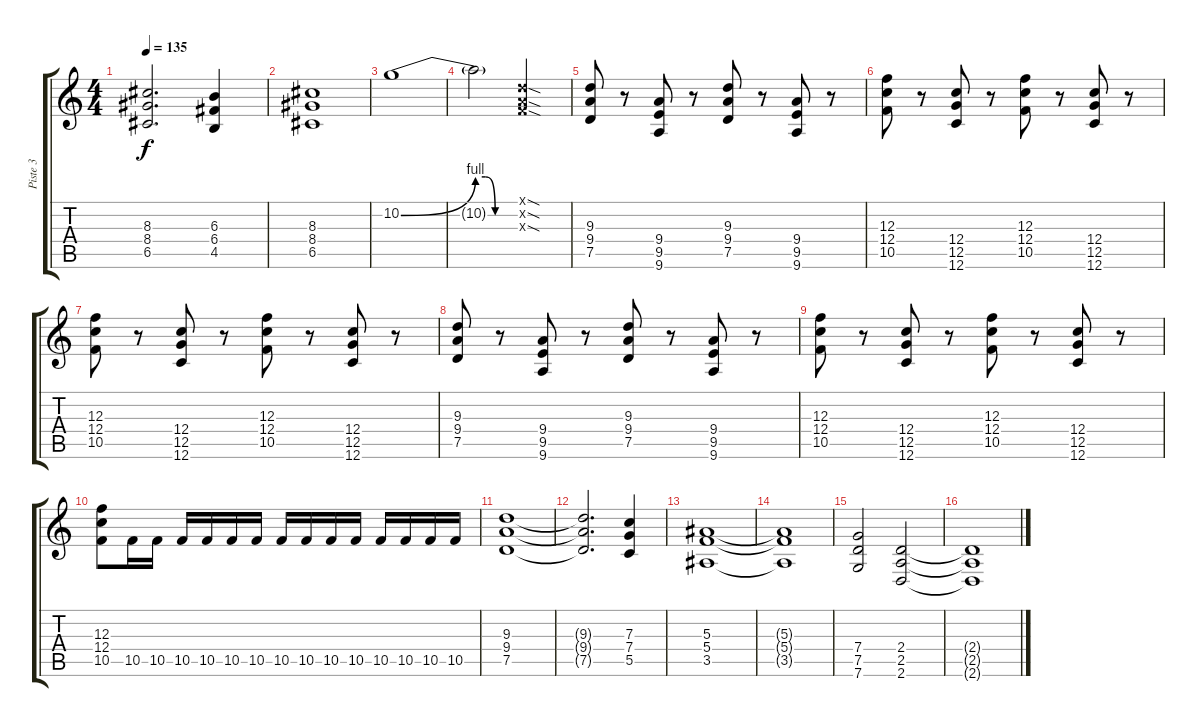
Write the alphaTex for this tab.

\track ("Piste 3" "Piste 3") {instrument overdrivenguitar}
\staff {score tabs}
\tuning (D4 A3 F3 C3 G2 C2) {hide}
\ts (4 4)
\tempo 135
\clef g2
\ks c
(8.3 8.4 6.5).2{d dy f} (6.3 6.4 4.5).4 |
(8.3 8.4 6.5).1 |
10.2{be (bend 0 0 60 4)}.1 |
10.2{be (custom 0 4 15 4 30 0 60 0) t}.2 (0.1{sod x} 0.2{sod x} 0.3{sod x}).2 |
(9.3 9.4 7.5).8 r.8 (9.4 9.5 9.6).8 r.8 (9.3 9.4 7.5).8 r.8 (9.4 9.5 9.6).8 r.8 |
(12.3 12.4 10.5).8 r.8 (12.4 12.5 12.6).8 r.8 (12.3 12.4 10.5).8 r.8 (12.4 12.5 12.6).8 r.8 |
(12.3 12.4 10.5).8 r.8 (12.4 12.5 12.6).8 r.8 (12.3 12.4 10.5).8 r.8 (12.4 12.5 12.6).8 r.8 |
(9.3 9.4 7.5).8 r.8 (9.4 9.5 9.6).8 r.8 (9.3 9.4 7.5).8 r.8 (9.4 9.5 9.6).8 r.8 |
(12.3 12.4 10.5).8 r.8 (12.4 12.5 12.6).8 r.8 (12.3 12.4 10.5).8 r.8 (12.4 12.5 12.6).8 r.8 |
(12.3 12.4 10.5).8 10.5.16 10.5.16 10.5.16 10.5.16 10.5.16 10.5.16 10.5.16 10.5.16 10.5.16 10.5.16 10.5.16 10.5.16 10.5.16 10.5.16 |
(9.3 9.4 7.5).1 |
(9.3{t} 9.4{t} 7.5{t}).2{d} (7.3 7.4 5.5).4 |
(5.3 5.4 3.5).1 |
(5.3{t} 5.4{t} 3.5{t}).1 |
(7.4 7.5 7.6).2 (2.4 2.5 2.6).2 |
(2.4{t} 2.5{t} 2.6{t}).1
